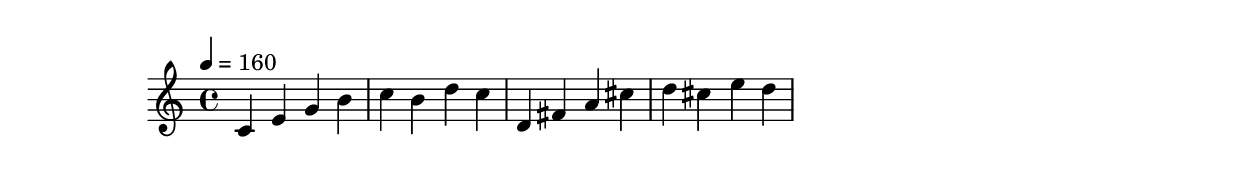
%% DO NOT EDIT this file manually; it is automatically
%% generated from LSR http://lsr.dsi.unimi.it
%% Make any changes in LSR itself, or in Documentation/snippets/new/ ,
%% and then run scripts/auxiliar/makelsr.py
%%
%% This file is in the public domain.
\version "2.14.2"

\header {
  lsrtags = "midi, rhythms, tweaks-and-overrides"

  texidoc = "
To change the tempo in MIDI output without printing anything, make the
metronome mark invisible.

"
  doctitle = "Changing the tempo without a metronome mark"
} % begin verbatim


\score {
  \new Staff \relative c' {
    \tempo 4 = 160
    c4 e g b
    c4 b d c
    \set Score.tempoHideNote = ##t
    \tempo 4 = 96
    d,4 fis a cis
    d4 cis e d
  }
  \layout { }
  \midi { }
}
